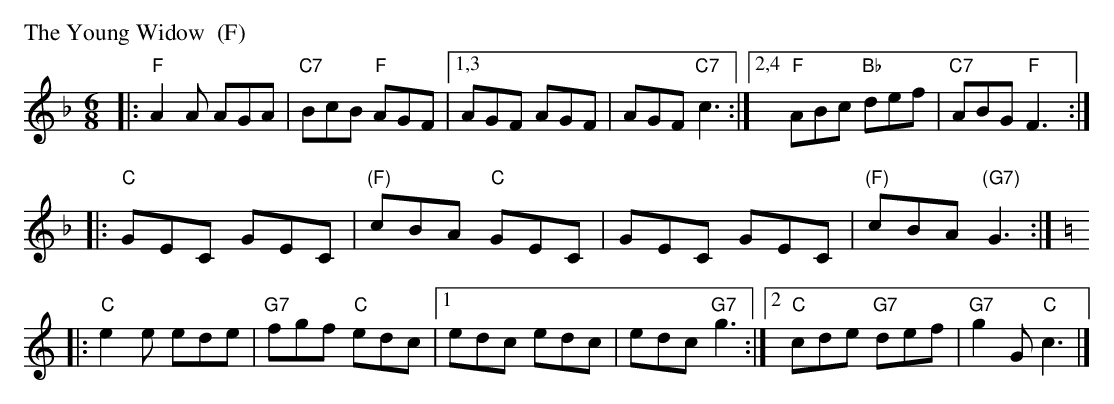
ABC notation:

X:1
P: The Young Widow  (F)
M: 6/8
L: 1/8
K: F
|: "F"A2A AGA | "C7"BcB "F"AGF |1,3 AGF AGF | AGF "C7"c3 :|2,4 "F"ABc "Bb"def | "C7"ABG "F"F3 :|
|: "C"GEC GEC | "(F)"cBA "C"GEC | GEC GEC | "(F)"cBA "(G7)"G3 :|[K:=B]
K: C
|: "C"e2e ede | "G7"fgf "C"edc |1 edc edc | edc "G7"g3 :|2 "C"cde "G7"def | "G7"g2G "C"c3 |]
